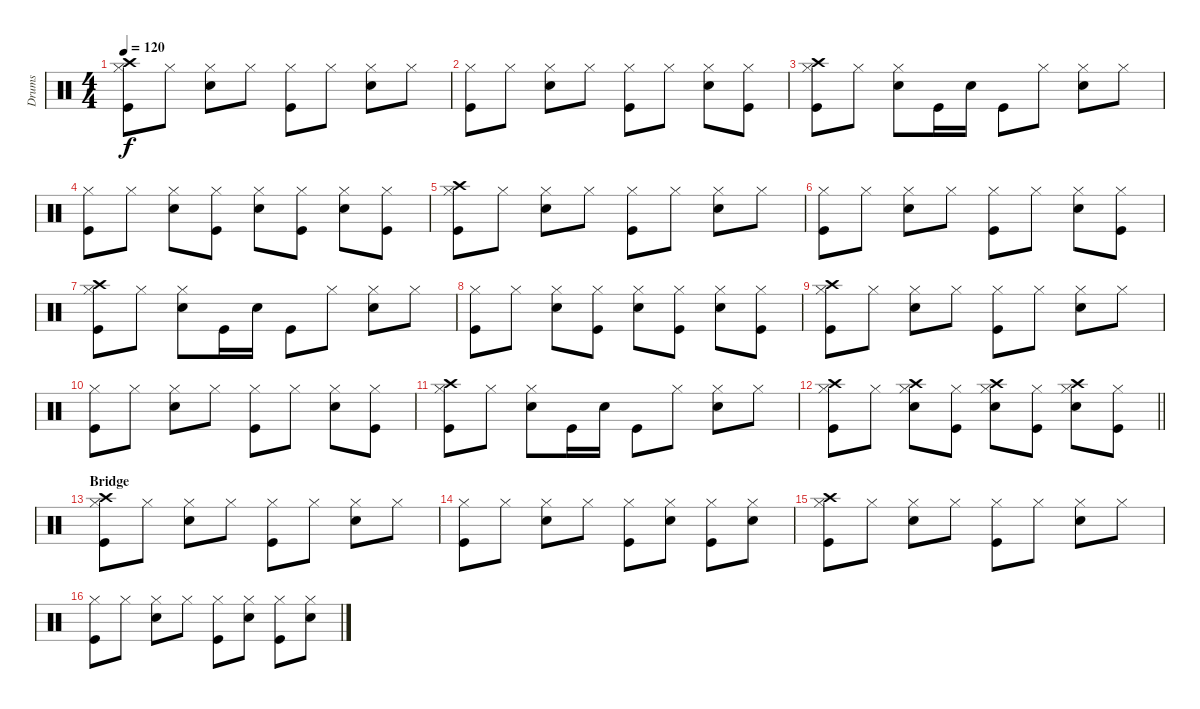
\track ("Drums" "Drums") {instrument percussion}
\staff {score}
\articulation defaults
\ts (4 4)
\tempo 120
\clef neutral
\ks c
("Crash high (hit)" "Hi-Hat (closed)" "Kick (hit)").8{dy f} "Hi-Hat (closed)".8 ("Hi-Hat (closed)" "Snare (hit) 2").8 "Hi-Hat (closed)".8 ("Hi-Hat (closed)" "Kick (hit)").8 "Hi-Hat (closed)".8 ("Hi-Hat (closed)" "Snare (hit) 2").8 "Hi-Hat (closed)".8 |
("Hi-Hat (closed)" "Kick (hit)").8 "Hi-Hat (closed)".8 ("Hi-Hat (closed)" "Snare (hit) 2").8 "Hi-Hat (closed)".8 ("Hi-Hat (closed)" "Kick (hit)").8 "Hi-Hat (closed)".8 ("Hi-Hat (closed)" "Snare (hit) 2").8 ("Hi-Hat (closed)" "Kick (hit)").8 |
("Crash high (hit)" "Hi-Hat (closed)" "Kick (hit)").8 "Hi-Hat (closed)".8 ("Hi-Hat (closed)" "Snare (hit) 2").8 "Kick (hit)".16 "Snare (hit) 2".16 "Kick (hit)".8 "Hi-Hat (closed)".8 ("Hi-Hat (closed)" "Snare (hit) 2").8 "Hi-Hat (closed)".8 |
("Hi-Hat (closed)" "Kick (hit)").8 "Hi-Hat (closed)".8 ("Hi-Hat (closed)" "Snare (hit) 2").8 ("Hi-Hat (closed)" "Kick (hit)").8 ("Hi-Hat (closed)" "Snare (hit) 2").8 ("Hi-Hat (closed)" "Kick (hit)").8 ("Hi-Hat (closed)" "Snare (hit) 2").8 ("Hi-Hat (closed)" "Kick (hit)").8 |
("Crash high (hit)" "Hi-Hat (closed)" "Kick (hit)").8 "Hi-Hat (closed)".8 ("Hi-Hat (closed)" "Snare (hit) 2").8 "Hi-Hat (closed)".8 ("Hi-Hat (closed)" "Kick (hit)").8 "Hi-Hat (closed)".8 ("Hi-Hat (closed)" "Snare (hit) 2").8 "Hi-Hat (closed)".8 |
("Hi-Hat (closed)" "Kick (hit)").8 "Hi-Hat (closed)".8 ("Hi-Hat (closed)" "Snare (hit) 2").8 "Hi-Hat (closed)".8 ("Hi-Hat (closed)" "Kick (hit)").8 "Hi-Hat (closed)".8 ("Hi-Hat (closed)" "Snare (hit) 2").8 ("Hi-Hat (closed)" "Kick (hit)").8 |
("Crash high (hit)" "Hi-Hat (closed)" "Kick (hit)").8 "Hi-Hat (closed)".8 ("Hi-Hat (closed)" "Snare (hit) 2").8 "Kick (hit)".16 "Snare (hit) 2".16 "Kick (hit)".8 "Hi-Hat (closed)".8 ("Hi-Hat (closed)" "Snare (hit) 2").8 "Hi-Hat (closed)".8 |
("Hi-Hat (closed)" "Kick (hit)").8 "Hi-Hat (closed)".8 ("Hi-Hat (closed)" "Snare (hit) 2").8 ("Hi-Hat (closed)" "Kick (hit)").8 ("Hi-Hat (closed)" "Snare (hit) 2").8 ("Hi-Hat (closed)" "Kick (hit)").8 ("Hi-Hat (closed)" "Snare (hit) 2").8 ("Hi-Hat (closed)" "Kick (hit)").8 |
("Crash high (hit)" "Hi-Hat (closed)" "Kick (hit)").8 "Hi-Hat (closed)".8 ("Hi-Hat (closed)" "Snare (hit) 2").8 "Hi-Hat (closed)".8 ("Hi-Hat (closed)" "Kick (hit)").8 "Hi-Hat (closed)".8 ("Hi-Hat (closed)" "Snare (hit) 2").8 "Hi-Hat (closed)".8 |
("Hi-Hat (closed)" "Kick (hit)").8 "Hi-Hat (closed)".8 ("Hi-Hat (closed)" "Snare (hit) 2").8 "Hi-Hat (closed)".8 ("Hi-Hat (closed)" "Kick (hit)").8 "Hi-Hat (closed)".8 ("Hi-Hat (closed)" "Snare (hit) 2").8 ("Hi-Hat (closed)" "Kick (hit)").8 |
("Crash high (hit)" "Hi-Hat (closed)" "Kick (hit)").8 "Hi-Hat (closed)".8 ("Hi-Hat (closed)" "Snare (hit) 2").8 "Kick (hit)".16 "Snare (hit) 2".16 "Kick (hit)".8 "Hi-Hat (closed)".8 ("Hi-Hat (closed)" "Snare (hit) 2").8 "Hi-Hat (closed)".8 |
\barLineRight lightlight
("Crash high (hit)" "Hi-Hat (closed)" "Kick (hit)").8 "Hi-Hat (closed)".8 ("Crash high (hit)" "Hi-Hat (closed)" "Snare (hit) 2").8 ("Hi-Hat (closed)" "Kick (hit)").8 ("Crash high (hit)" "Hi-Hat (closed)" "Snare (hit) 2").8 ("Hi-Hat (closed)" "Kick (hit)").8 ("Crash high (hit)" "Hi-Hat (closed)" "Snare (hit) 2").8 ("Hi-Hat (closed)" "Kick (hit)").8 |
\section ("" "Bridge")
("Crash high (hit)" "Hi-Hat (closed)" "Kick (hit)").8 "Hi-Hat (closed)".8 ("Hi-Hat (closed)" "Snare (hit) 2").8 "Hi-Hat (closed)".8 ("Hi-Hat (closed)" "Kick (hit)").8 "Hi-Hat (closed)".8 ("Hi-Hat (closed)" "Snare (hit) 2").8 "Hi-Hat (closed)".8 |
("Hi-Hat (closed)" "Kick (hit)").8 "Hi-Hat (closed)".8 ("Hi-Hat (closed)" "Snare (hit) 2").8 "Hi-Hat (closed)".8 ("Hi-Hat (closed)" "Kick (hit)").8 ("Hi-Hat (closed)" "Snare (hit) 2").8 ("Hi-Hat (closed)" "Kick (hit)").8 ("Hi-Hat (closed)" "Snare (hit) 2").8 |
("Crash high (hit)" "Hi-Hat (closed)" "Kick (hit)").8 "Hi-Hat (closed)".8 ("Hi-Hat (closed)" "Snare (hit) 2").8 "Hi-Hat (closed)".8 ("Hi-Hat (closed)" "Kick (hit)").8 "Hi-Hat (closed)".8 ("Hi-Hat (closed)" "Snare (hit) 2").8 "Hi-Hat (closed)".8 |
("Hi-Hat (closed)" "Kick (hit)").8 "Hi-Hat (closed)".8 ("Hi-Hat (closed)" "Snare (hit) 2").8 "Hi-Hat (closed)".8 ("Hi-Hat (closed)" "Kick (hit)").8 ("Hi-Hat (closed)" "Snare (hit) 2").8 ("Hi-Hat (closed)" "Kick (hit)").8 ("Hi-Hat (closed)" "Snare (hit) 2").8
